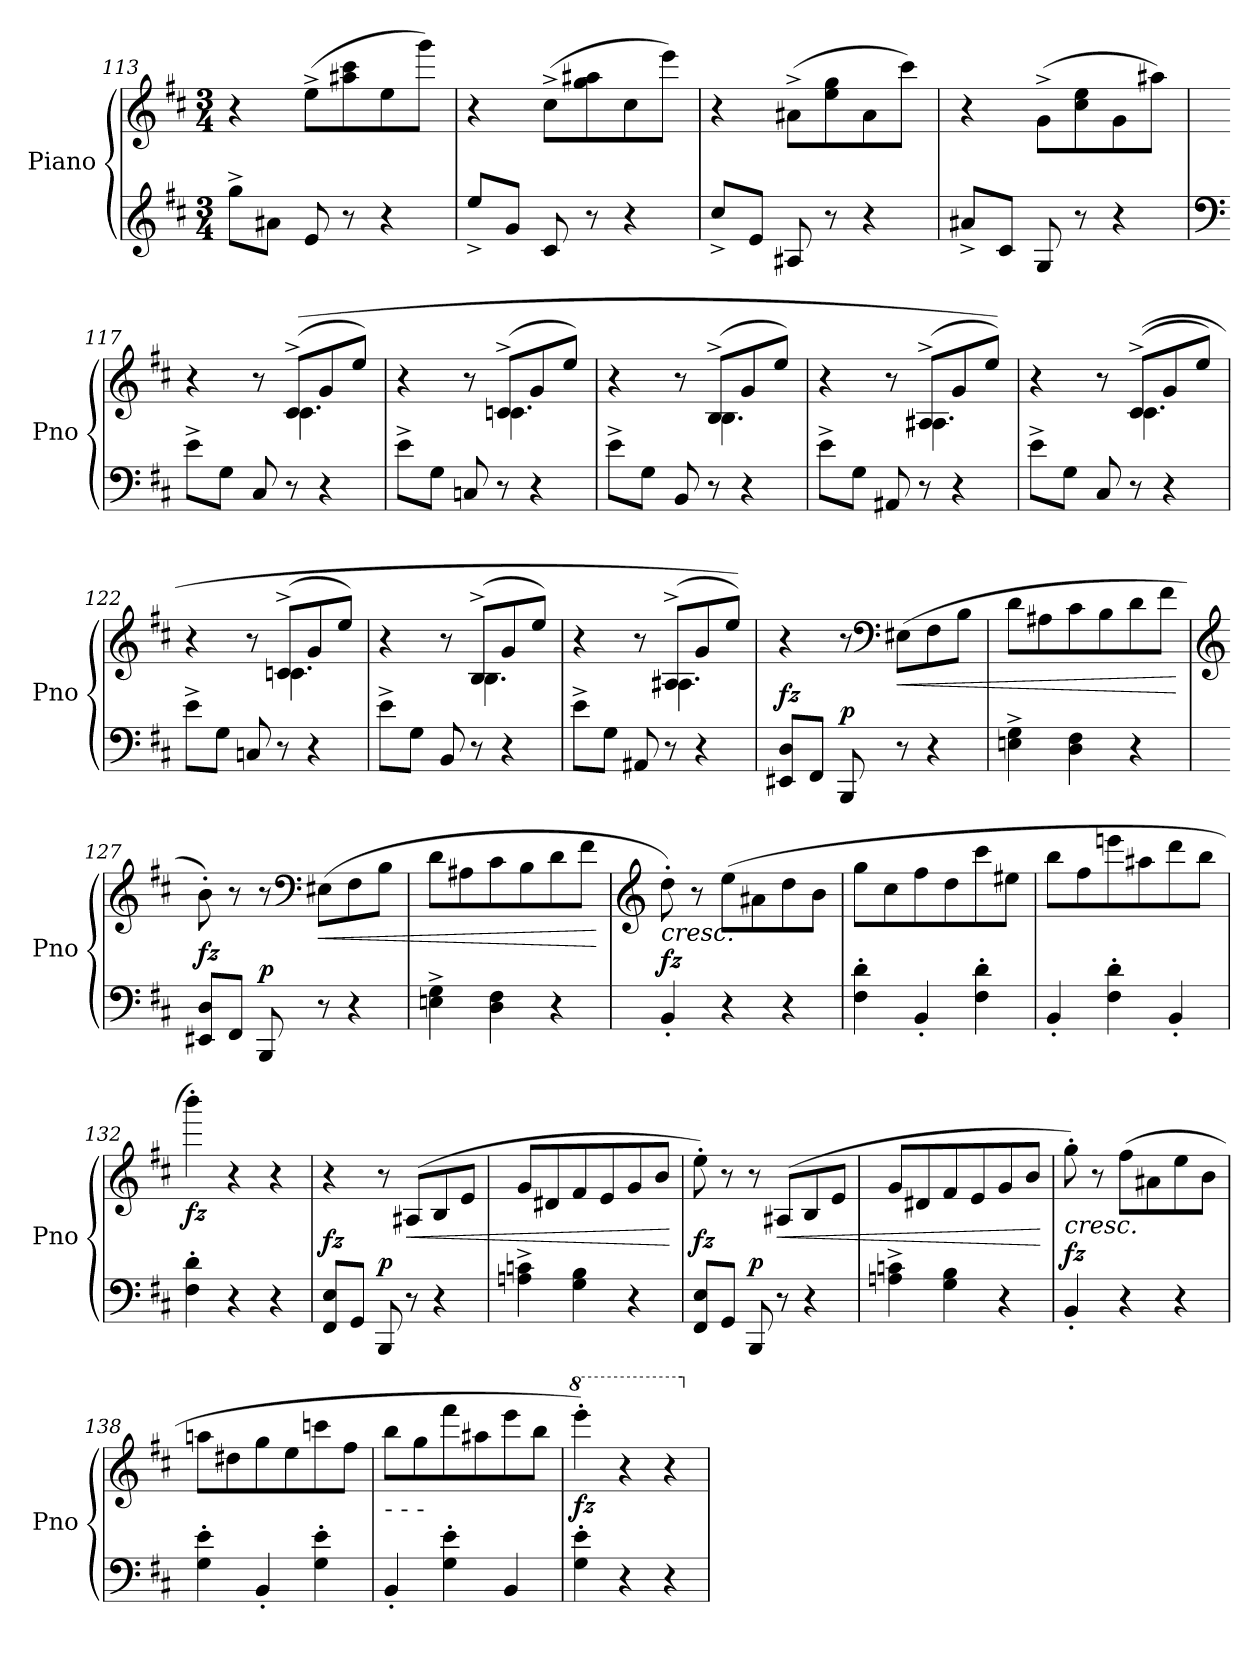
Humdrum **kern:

**kern	**kern	**dynam
*part1	*part1	*part1
*staff2	*staff1	*staff1/2
*I"Piano	*	*
*I'Pno	*	*
*clefG2	*clefG2	*
*k[f#c#]	*k[f#c#]	*
*M3/4	*M3/4	*
=113	=113	=113
8gg^\L	4r	.
8a#X\J	.	.
8e/	(8ee^\L	.
8r	8aa#X\ 8ccc#\	.
4r	8ee\	.
.	8ggg\J)	.
=114	=114	=114
8ee^/L	4r	.
8g/J	.	.
8c#/	(8cc#^\L	.
8r	8gg\ 8aa#X\	.
4r	8cc#\	.
.	8eee\J)	.
=115	=115	=115
8cc#^/L	4r	.
8e/J	.	.
8A#X/	(8a#X^\L	.
8r	8ee\ 8gg\	.
4r	8a#\	.
.	8ccc#\J)	.
!!LO:PB:g=z
=116	=116	=116
8a#X^/L	4r	.
8c#/J	.	.
8G/	(8g^\L	.
8r	8cc#\ 8ee\	.
4r	8g\	.
.	8aa#X\J)	.
=117	=117	=117
*clefF4	*	*
*	*^	*
8e^\L	4r	4.ryy	.
8G\J	.	.	.
8C#/	8r	.	.
8r	((8c#^/L	4.c#\	.
4r	8g/	.	.
.	8ee/J)	.	.
=118	=118	=118	=118
8e^\L	4r	4.ryy	.
8G\J	.	.	.
8Cn/	8r	.	.
8r	(8cn^/L	4.c\	.
4r	8g/	.	.
.	8ee/J)	.	.
=119	=119	=119	=119
8e^\L	4r	4.ryy	.
8G\J	.	.	.
8BB/	8r	.	.
8r	(8B^/L	4.B\	.
4r	8g/	.	.
.	8ee/J)	.	.
=120	=120	=120	=120
8e^\L	4r	4.ryy	.
8G\J	.	.	.
8AA#X/	8r	.	.
8r	(8A#X^/L	4.A#\	.
4r	8g/	.	.
.	8ee/J))	.	.
!!LO:LB:g=z	!!
=121	=121	=121	=121
8e^\L	4r	4.ryy	.
8G\J	.	.	.
8C#/	8r	.	.
8r	((8c#^/L	4.c#\	.
4r	8g/	.	.
.	8ee/J)	.	.
!!LO:LB:g=z	!!
=122	=122	=122	=122
8e^\L	4r	4.ryy	.
8G\J	.	.	.
8Cn/	8r	.	.
8r	(8cn^/L	4.c\	.
4r	8g/	.	.
.	8ee/J)	.	.
=123	=123	=123	=123
8e^\L	4r	4.ryy	.
8G\J	.	.	.
8BB/	8r	.	.
8r	(8B^/L	4.B\	.
4r	8g/	.	.
.	8ee/J)	.	.
=124	=124	=124	=124
8e^\L	4r	4.ryy	.
8G\J	.	.	.
8AA#X/	8r	.	.
8r	(8A#X^/L	4.A#\	.
4r	8g/	.	.
.	8ee/J))	.	.
*	*v	*v	*
=125	=125	=125
!	!	!LO:DY:a=2
8EE#X/ 8D/L	4r	fz
8FF#/J	.	.
!	!	!LO:DY:a=2
8BBB/	8r	p
*	*clefF4	*
!	!	!LO:HP:b
8r	(8E#X\L	<
4r	8F#\	.
.	8B\J	.
=126	=126	=126
4En\^ 4G\^	8d\L	.
.	8A#X\	.
4D\ 4F#\	8c#\	.
.	8B\	.
4r	8d\	.
.	8f#\J	.
.	.	[
!!LO:LB:g=z
=127	=127	=127
*	*clefG2	*
!	!	!LO:DY:a=2
8EE#X/ 8D/L	8b'\)	fz
8FF#/J	8r	.
!	!	!LO:DY:a=2
8BBB/	8r	p
*	*clefF4	*
!	!	!LO:HP:b
8r	(8E#X\L	<
4r	8F#\	.
.	8B\J	.
=128	=128	=128
4En\^ 4G\^	8d\L	.
.	8A#X\	.
4D\ 4F#\	8c#\	.
.	8B\	.
4r	8d\	.
.	8f#\J	.
.	.	[
=129	=129	=129
*	*clefG2	*
!	!	!LO:HP:b
!	!	!LO:DY:n=1:a=2
4BB'/	8dd'\)	< fz
.	8r	.
4r	(8ee\L	.
.	8a#X\	.
4r	8dd\	.
.	8b\J	.
=130	=130	=130
4F#\' 4d\'	8gg\L	.
.	8cc#\	.
4BB'/	8ff#\	.
!	!	!LO:DY:b
.	8dd\	other-dynamics
4F#\' 4d\'	8ccc#\	.
.	8ee#X\J	.
=131	=131	=131
4BB'/	8bb\L	.
.	8ff#\	.
4F#\' 4d\'	8eeen\	.
.	8aa#X\	.
4BB'/	8ddd\	.
.	8bb\J	.
.	.	[
=132	=132	=132
!	!	!LO:DY:b
4F#\' 4d\'	4bbb'\)	fz
4r	4r	.
4r	4r	.
!!LO:LB:g=z
=133	=133	=133
!	!	!LO:DY:a=2
8FF#/ 8E/L	4r	fz
8GG/J	.	.
!	!	!LO:DY:a=2
8BBB/	8r	p
!	!	!LO:HP:b
8r	(8A#X/L	<
4r	8B/	.
.	8e/J	.
=134	=134	=134
4An\^ 4cn\^	8g/L	.
.	8d#X/	.
4G\ 4B\	8f#/	.
.	8e/	.
4r	8g/	.
.	8b/J	.
.	.	[
=135	=135	=135
!	!	!LO:DY:a=2
8FF#/ 8E/L	8ee'\)	fz
8GG/J	8r	.
!	!	!LO:DY:a=2
8BBB/	8r	p
!	!	!LO:HP:b
8r	(8A#X/L	<
4r	8B/	.
.	8e/J	.
=136	=136	=136
4An\^ 4cn\^	8g/L	.
.	8d#X/	.
4G\ 4B\	8f#/	.
.	8e/	.
4r	8g/	.
.	8b/J	.
.	.	[
=137	=137	=137
!	!	!LO:HP:b
!	!	!LO:DY:n=1:a=2
4BB'/	8gg'\)	< fz
.	8r	.
4r	(8ff#\L	.
.	8a#X\	.
4r	8ee\	.
.	8b\J	.
=138	=138	=138
4G\' 4e\'	8aan\L	.
!	!	!LO:DY:b
.	8dd#X\	other-dynamics
4BB'/	8gg\	.
.	8ee\	.
4G\' 4e\'	8cccn\	.
.	8ff#\J	.
!!LO:LB:g=z
=139	=139	=139
!LO:TX:a:t=-       -       -	!	!
4BB'/	8bb\L	.
.	8gg\	.
4G\' 4e\'	8fff#\	.
.	8aa#X\	.
4BB/	8eee\	.
.	8bb\J	.
.	.	[
=140	=140	=140
*	*8va	*
!	!	!LO:DY:b
4G\' 4e\'	4eeee'\)	fz
4r	4r	.
4r	4r	.
*	*X8va	*
=	=	=
*-	*-	*-
